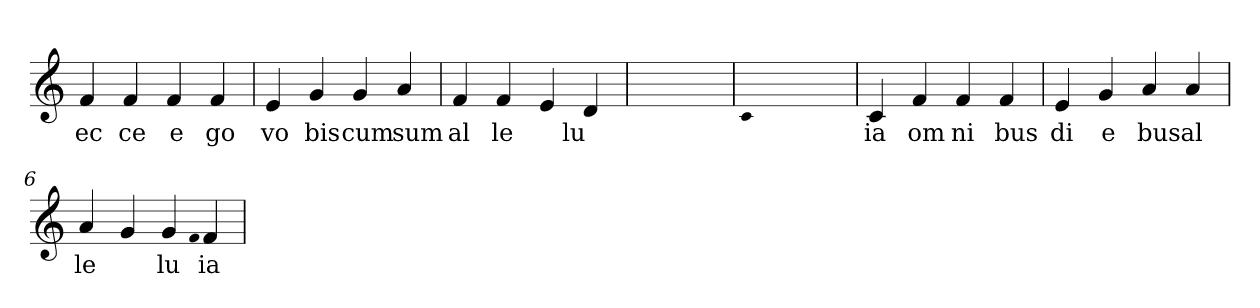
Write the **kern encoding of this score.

**kern	**text
*part1	*part1
*staff1	*staff1
*clefG2	*
=1	=1
4f	ec
4f	ce
4f	e
4f	go
=2	=2
4e	vo
4g	bis
4g	cum
4a	sum
=3	=3
4f	al
4f	le
4e	.
4d	lu
=4	=4
1ryy	.
=4	=4
qqc	.
1ryy	.
=4	=4
4c	ia
4f	om
4f	ni
4f	bus
=5	=5
4e	di
4g	e
4a	bus
4a	al
=6	=6
4a	le
4g	.
4g	lu
qqf	.
4f	ia
=	=
*-	*-
